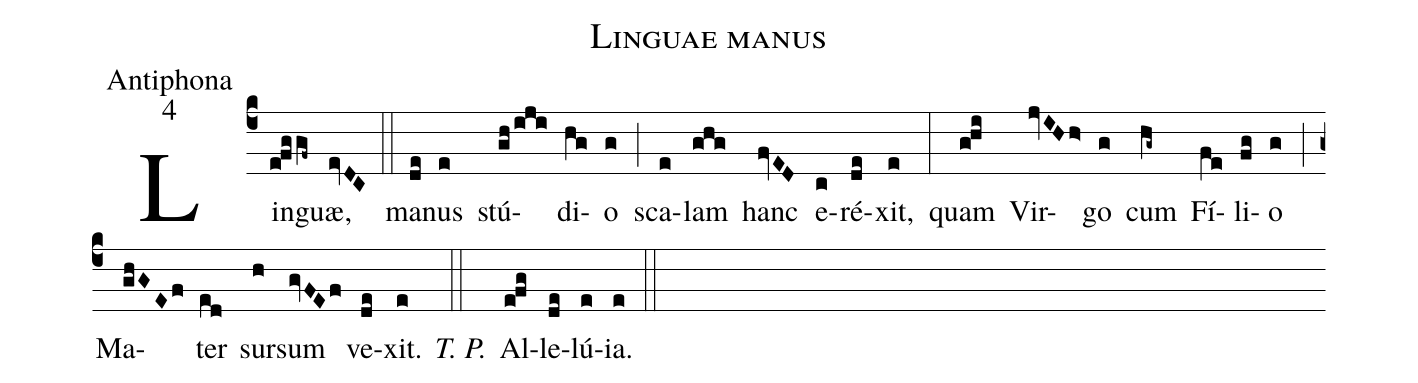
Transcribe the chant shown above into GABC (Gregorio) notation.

name:Linguae manus;
office-part:Antiphona;
mode:4;
%%
(c4) Lin(e!fggf~)guæ,(evDC) (::) ma(de)nus(e) stú(gh/iji)di(hg)o(g) (;) sca(e)lam(ghg) hanc(fvED) e(c)ré(de)xit,(e) (:) quam(g!hi) Vir(jvIHh>)go(g) cum(hg~) Fí(fe)li(fg)o(g) (;) Ma(ghGEf)ter(ed) sur(h)sum(gvFEf) ve(de)xit.(e) <i>T. P.</i>(::) Al(e!fg)le(de)lú(e)ia.(e) (::)
